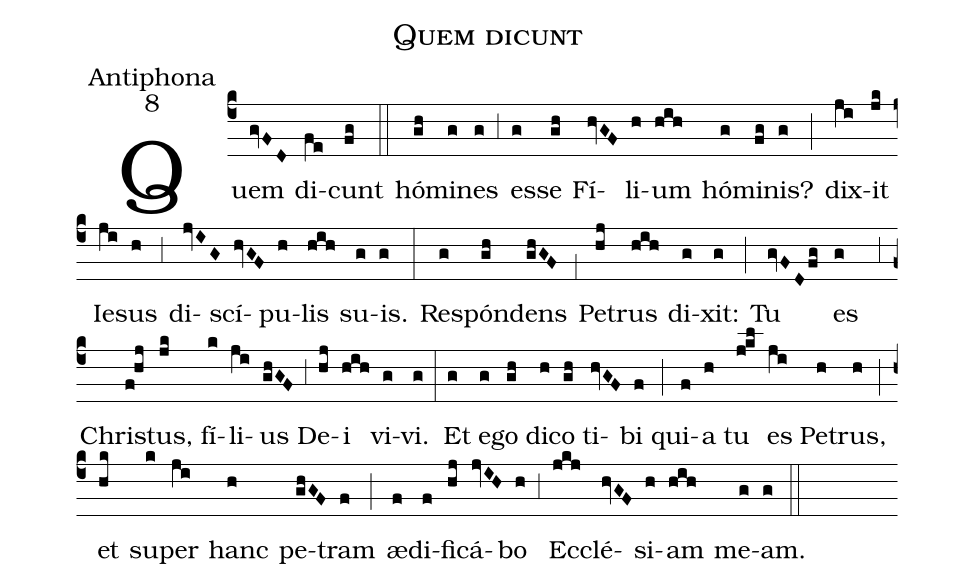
name:Quem dicunt;
office-part:Antiphona;
mode:8;
%%
(c4) Quem(gvFD) di(fe)cunt(fg) (::)
hó(gh)mi(g)nes(g) (,3) es(g)se(gh) Fí(hvGF)li(h)um(hih) hó(g)mi(fg)nis?(g) (;) dix(ji)it(jk) Ie(ji)sus(h) (,3) di(jvIG)scí(hvGF)pu(h)lis(hih) su(g)is.(g) (:)
Re(g)spón(gh)dens(ghGF) (,1) Pe(hj)trus(hih) di(g)xit:(g) (;) Tu(gvFD/fg) es(g) (,3) Chri(f!hj)stus,(jk) fí(k)li(ji)us(ghGF) (,3) De(hj)i(hih) vi(g)vi.(g) (:)
Et(g) e(g)go(gh) di(h)co(gh) ti(hvGF)bi(f) (;) qui(f)a(h) tu(j!kl) es(ji) Pe(h)trus,(h) (;) et(hk) su(k)per(ji) hanc(h) pe(ghGF)tram(f) (;) æ(f)di(f)fi(hj)cá(jvIH)bo(h) (,3) Ec(jkj)clé(hvGF)si(h)am(hih) me(g)am.(g) (::)
